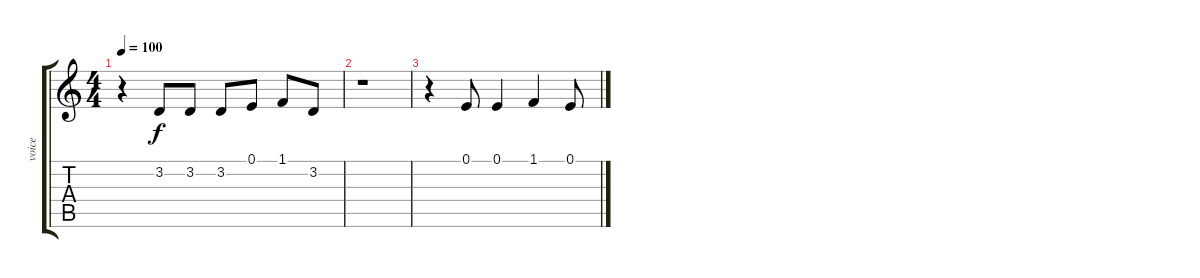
\track ("voice" "voice") {instrument synthvoice}
\staff {score tabs}
\tuning (E4 B3 G3 D3 A2 E2) {hide}
\ts (4 4)
\tempo 100
\clef g2
\ks c
r.4{dy f} 3.2.8 3.2.8 3.2.8 0.1.8 1.1.8 3.2.8 |
r.1 |
r.4 0.1.8 0.1.4 1.1.4 0.1.8
